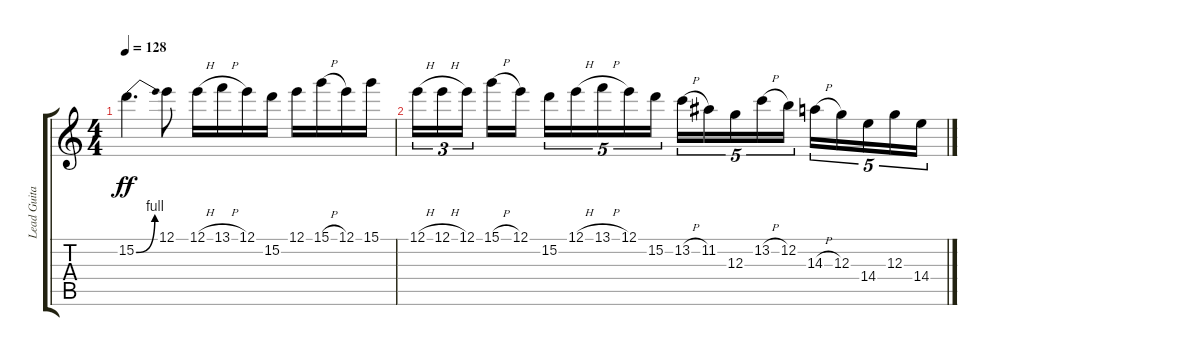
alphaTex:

\track ("Lead Guitar" "Lead Guita") {instrument overdrivenguitar}
\staff {score tabs}
\tuning (E4 B3 G3 D3 A2 E2) {hide}
\ts (4 4)
\tempo 128
\clef g2
\ks c
15.2{be (bend 0 0 60 4)}.4{d dy ff volume 0} 12.1.8 12.1{h}.16 13.1{h}.16 12.1.16 15.2.16 12.1.16 15.1{h}.16 12.1.16 15.1.16 |
12.1{h}.16{tu (3 2)} 12.1{h}.16{tu (3 2)} 12.1.16{tu (3 2) beam splitsecondary} 15.1{h}.16 12.1.16 15.2.16{tu (5 4)} 12.1{h}.16{tu (5 4)} 13.1{h}.16{tu (5 4)} 12.1.16{tu (5 4)} 15.2.16{tu (5 4)} 13.2{h}.16{tu (5 4)} 11.2.16{tu (5 4)} 12.3.16{tu (5 4)} 13.2{h}.16{tu (5 4)} 12.2.16{tu (5 4)} 14.3{h}.16{tu (5 4)} 12.3.16{tu (5 4)} 14.4.16{tu (5 4)} 12.3.16{tu (5 4)} 14.4.16{tu (5 4)}
